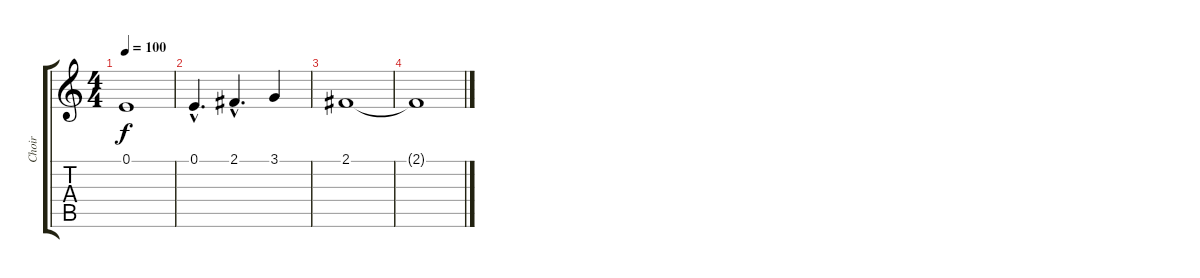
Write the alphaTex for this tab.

\track ("Choir" "Choir") {instrument choiraahs}
\staff {score tabs}
\tuning (E4 B3 G3 D3 A2 E2) {hide}
\ts (4 4)
\tempo 100
\clef g2
\ks c
0.1.1{dy f} |
0.1{hac}.4{d} 2.1{hac}.4{d} 3.1.4 |
2.1.1 |
2.1{t}.1
